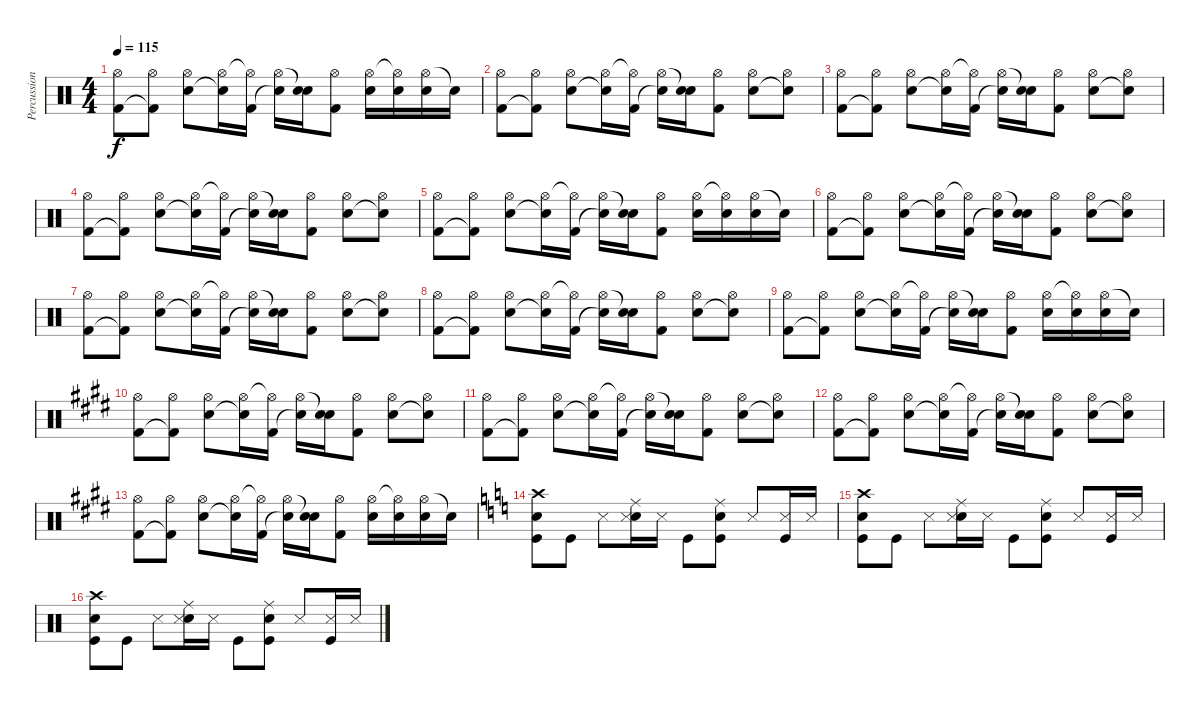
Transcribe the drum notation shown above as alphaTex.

\track ("" "Percussion") {instrument percussion}
\staff {score}
\articulation defaults
\ts (4 4)
\tempo 115
\clef neutral
\ks c
("Hi-Hat (open)" "Kick (hit) 2").8{dy f} ("Hi-Hat (open)" "Kick (hit) 2"{t}).8 ("Hi-Hat (open)" "Snare (hit) 2").8 ("Hi-Hat (open)" "Snare (hit)"{t}).16 ("Hi-Hat (open)"{t} "Kick (hit) 2").16 ("Hi-Hat (open)" "Snare (hit)"{t}).16 ("Snare (hit)"{t} "Snare (hit) 2").16 ("Hi-Hat (open)" "Kick (hit) 2").8 ("Hi-Hat (open)" "Snare (hit) 2").16 ("Hi-Hat (open)"{t} "Snare (hit) 2").16 ("Hi-Hat (open)" "Snare (hit) 2").16 "Snare (hit)"{t}.16 |
("Hi-Hat (open)" "Kick (hit) 2").8 ("Hi-Hat (open)" "Kick (hit) 2"{t}).8 ("Hi-Hat (open)" "Snare (hit) 2").8 ("Hi-Hat (open)" "Snare (hit)"{t}).16 ("Hi-Hat (open)"{t} "Kick (hit) 2").16 ("Hi-Hat (open)" "Snare (hit)"{t}).16 ("Snare (hit)"{t} "Snare (hit) 2").16 ("Hi-Hat (open)" "Kick (hit) 2").8 ("Hi-Hat (open)" "Snare (hit) 2").8 ("Hi-Hat (open)" "Snare (hit) 2"{t}).8 |
("Hi-Hat (open)" "Kick (hit) 2").8 ("Hi-Hat (open)" "Kick (hit) 2"{t}).8 ("Hi-Hat (open)" "Snare (hit) 2").8 ("Hi-Hat (open)" "Snare (hit)"{t}).16 ("Hi-Hat (open)"{t} "Kick (hit) 2").16 ("Hi-Hat (open)" "Snare (hit)"{t}).16 ("Snare (hit)"{t} "Snare (hit) 2").16 ("Hi-Hat (open)" "Kick (hit) 2").8 ("Hi-Hat (open)" "Snare (hit) 2").8 ("Hi-Hat (open)" "Snare (hit) 2"{t}).8 |
("Hi-Hat (open)" "Kick (hit) 2").8 ("Hi-Hat (open)" "Kick (hit) 2"{t}).8 ("Hi-Hat (open)" "Snare (hit) 2").8 ("Hi-Hat (open)" "Snare (hit)"{t}).16 ("Hi-Hat (open)"{t} "Kick (hit) 2").16 ("Hi-Hat (open)" "Snare (hit)"{t}).16 ("Snare (hit)"{t} "Snare (hit) 2").16 ("Hi-Hat (open)" "Kick (hit) 2").8 ("Hi-Hat (open)" "Snare (hit) 2").8 ("Hi-Hat (open)" "Snare (hit) 2"{t}).8 |
("Hi-Hat (open)" "Kick (hit) 2").8 ("Hi-Hat (open)" "Kick (hit) 2"{t}).8 ("Hi-Hat (open)" "Snare (hit) 2").8 ("Hi-Hat (open)" "Snare (hit)"{t}).16 ("Hi-Hat (open)"{t} "Kick (hit) 2").16 ("Hi-Hat (open)" "Snare (hit)"{t}).16 ("Snare (hit)"{t} "Snare (hit) 2").16 ("Hi-Hat (open)" "Kick (hit) 2").8 ("Hi-Hat (open)" "Snare (hit) 2").16 ("Hi-Hat (open)"{t} "Snare (hit) 2").16 ("Hi-Hat (open)" "Snare (hit) 2").16 "Snare (hit)"{t}.16 |
("Hi-Hat (open)" "Kick (hit) 2").8 ("Hi-Hat (open)" "Kick (hit) 2"{t}).8 ("Hi-Hat (open)" "Snare (hit) 2").8 ("Hi-Hat (open)" "Snare (hit)"{t}).16 ("Hi-Hat (open)"{t} "Kick (hit) 2").16 ("Hi-Hat (open)" "Snare (hit)"{t}).16 ("Snare (hit)"{t} "Snare (hit) 2").16 ("Hi-Hat (open)" "Kick (hit) 2").8 ("Hi-Hat (open)" "Snare (hit) 2").8 ("Hi-Hat (open)" "Snare (hit) 2"{t}).8 |
("Hi-Hat (open)" "Kick (hit) 2").8 ("Hi-Hat (open)" "Kick (hit) 2"{t}).8 ("Hi-Hat (open)" "Snare (hit) 2").8 ("Hi-Hat (open)" "Snare (hit)"{t}).16 ("Hi-Hat (open)"{t} "Kick (hit) 2").16 ("Hi-Hat (open)" "Snare (hit)"{t}).16 ("Snare (hit)"{t} "Snare (hit) 2").16 ("Hi-Hat (open)" "Kick (hit) 2").8 ("Hi-Hat (open)" "Snare (hit) 2").8 ("Hi-Hat (open)" "Snare (hit) 2"{t}).8 |
("Hi-Hat (open)" "Kick (hit) 2").8 ("Hi-Hat (open)" "Kick (hit) 2"{t}).8 ("Hi-Hat (open)" "Snare (hit) 2").8 ("Hi-Hat (open)" "Snare (hit)"{t}).16 ("Hi-Hat (open)"{t} "Kick (hit) 2").16 ("Hi-Hat (open)" "Snare (hit)"{t}).16 ("Snare (hit)"{t} "Snare (hit) 2").16 ("Hi-Hat (open)" "Kick (hit) 2").8 ("Hi-Hat (open)" "Snare (hit) 2").8 ("Hi-Hat (open)" "Snare (hit) 2"{t}).8 |
("Hi-Hat (open)" "Kick (hit) 2").8 ("Hi-Hat (open)" "Kick (hit) 2"{t}).8 ("Hi-Hat (open)" "Snare (hit) 2").8 ("Hi-Hat (open)" "Snare (hit)"{t}).16 ("Hi-Hat (open)"{t} "Kick (hit) 2").16 ("Hi-Hat (open)" "Snare (hit)"{t}).16 ("Snare (hit)"{t} "Snare (hit) 2").16 ("Hi-Hat (open)" "Kick (hit) 2").8 ("Hi-Hat (open)" "Snare (hit) 2").16 ("Hi-Hat (open)"{t} "Snare (hit) 2").16 ("Hi-Hat (open)" "Snare (hit) 2").16 "Snare (hit)"{t}.16 |
\ks e
("Hi-Hat (open)" "Kick (hit) 2").8 ("Hi-Hat (open)" "Kick (hit) 2"{t}).8 ("Hi-Hat (open)" "Snare (hit) 2").8 ("Hi-Hat (open)" "Snare (hit)"{t}).16 ("Hi-Hat (open)"{t} "Kick (hit) 2").16 ("Hi-Hat (open)" "Snare (hit)"{t}).16 ("Snare (hit)"{t} "Snare (hit) 2").16 ("Hi-Hat (open)" "Kick (hit) 2").8 ("Hi-Hat (open)" "Snare (hit) 2").8 ("Hi-Hat (open)" "Snare (hit) 2"{t}).8 |
("Hi-Hat (open)" "Kick (hit) 2").8 ("Hi-Hat (open)" "Kick (hit) 2"{t}).8 ("Hi-Hat (open)" "Snare (hit) 2").8 ("Hi-Hat (open)" "Snare (hit)"{t}).16 ("Hi-Hat (open)"{t} "Kick (hit) 2").16 ("Hi-Hat (open)" "Snare (hit)"{t}).16 ("Snare (hit)"{t} "Snare (hit) 2").16 ("Hi-Hat (open)" "Kick (hit) 2").8 ("Hi-Hat (open)" "Snare (hit) 2").8 ("Hi-Hat (open)" "Snare (hit) 2"{t}).8 |
("Hi-Hat (open)" "Kick (hit) 2").8 ("Hi-Hat (open)" "Kick (hit) 2"{t}).8 ("Hi-Hat (open)" "Snare (hit) 2").8 ("Hi-Hat (open)" "Snare (hit)"{t}).16 ("Hi-Hat (open)"{t} "Kick (hit) 2").16 ("Hi-Hat (open)" "Snare (hit)"{t}).16 ("Snare (hit)"{t} "Snare (hit) 2").16 ("Hi-Hat (open)" "Kick (hit) 2").8 ("Hi-Hat (open)" "Snare (hit) 2").8 ("Hi-Hat (open)" "Snare (hit) 2"{t}).8 |
("Hi-Hat (open)" "Kick (hit) 2").8 ("Hi-Hat (open)" "Kick (hit) 2"{t}).8 ("Hi-Hat (open)" "Snare (hit) 2").8 ("Hi-Hat (open)" "Snare (hit)"{t}).16 ("Hi-Hat (open)"{t} "Kick (hit) 2").16 ("Hi-Hat (open)" "Snare (hit)"{t}).16 ("Snare (hit)"{t} "Snare (hit) 2").16 ("Hi-Hat (open)" "Kick (hit) 2").8 ("Hi-Hat (open)" "Snare (hit) 2").16 ("Hi-Hat (open)"{t} "Snare (hit) 2").16 ("Hi-Hat (open)" "Snare (hit) 2").16 "Snare (hit)"{t}.16 |
\ks c
("Crash high (hit)" "Electric Snare (hit)" "Kick (hit)").8 "Kick (hit)".8 "Snare (side stick) 3".8 ("Ride (middle)" "Electric Snare (hit)" "Snare (side stick) 3").16 "Snare (side stick) 3".16 "Kick (hit)".8 ("Ride (middle)" "Electric Snare (hit)" "Kick (hit)").8 "Snare (side stick) 3".8 ("Snare (side stick) 3" "Kick (hit)").16 "Snare (side stick) 3".16 |
("Crash high (hit)" "Electric Snare (hit)" "Kick (hit)").8 "Kick (hit)".8 "Snare (side stick) 3".8 ("Ride (middle)" "Electric Snare (hit)" "Snare (side stick) 3").16 "Snare (side stick) 3".16 "Kick (hit)".8 ("Ride (middle)" "Electric Snare (hit)" "Kick (hit)").8 "Snare (side stick) 3".8 ("Snare (side stick) 3" "Kick (hit)").16 "Snare (side stick) 3".16 |
("Crash high (hit)" "Electric Snare (hit)" "Kick (hit)").8 "Kick (hit)".8 "Snare (side stick) 3".8 ("Ride (middle)" "Electric Snare (hit)" "Snare (side stick) 3").16 "Snare (side stick) 3".16 "Kick (hit)".8 ("Ride (middle)" "Electric Snare (hit)" "Kick (hit)").8 "Snare (side stick) 3".8 ("Snare (side stick) 3" "Kick (hit)").16 "Snare (side stick) 3".16
